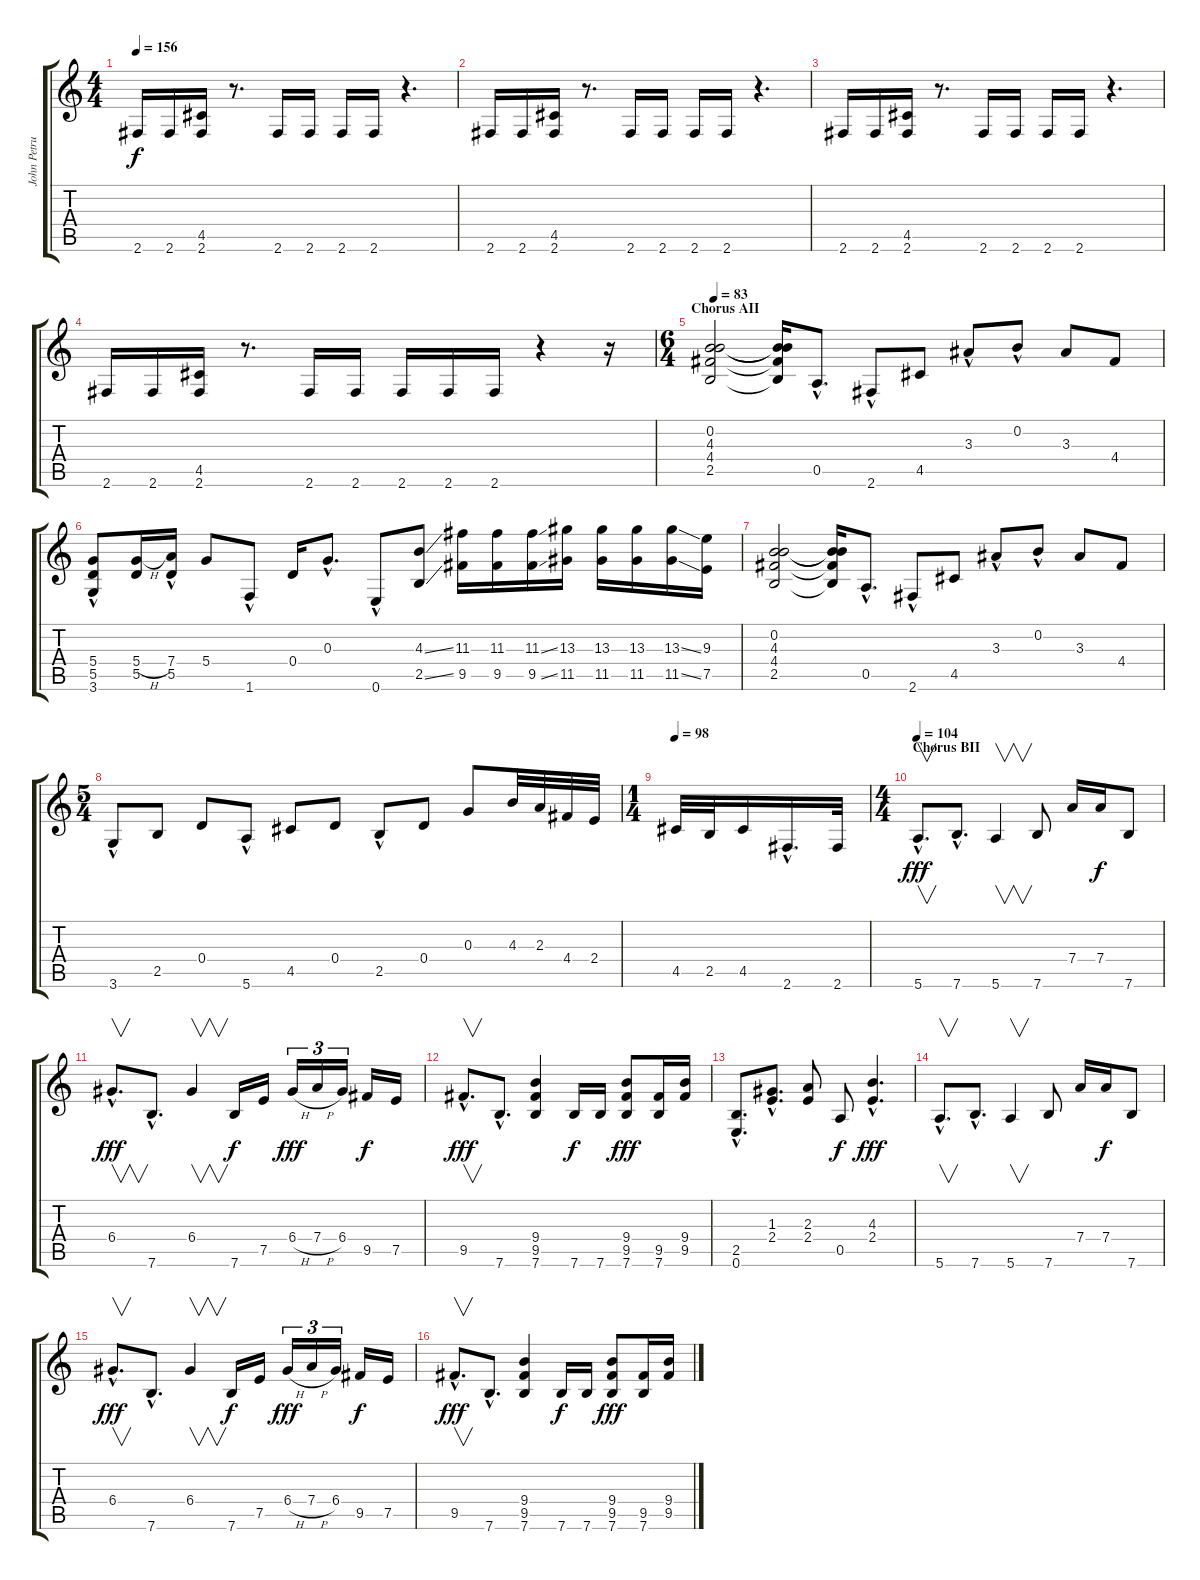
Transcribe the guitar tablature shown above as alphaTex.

\track ("John Petrucci  (Dist.) 2" "John Petru") {instrument distortionguitar}
\staff {score tabs}
\tuning (E4 B3 G3 D3 A2 E2) {hide}
\ts (4 4)
\tempo 156
\clef g2
\ks c
2.6.16{dy f} 2.6.16 (4.5 2.6).16 r.8{d} 2.6.16 2.6.16 2.6.16 2.6.16 r.4{d} |
2.6.16 2.6.16 (4.5 2.6).16 r.8{d} 2.6.16 2.6.16 2.6.16 2.6.16 r.4{d} |
2.6.16 2.6.16 (4.5 2.6).16 r.8{d} 2.6.16 2.6.16 2.6.16 2.6.16 r.4{d} |
2.6.16 2.6.16 (4.5 2.6).16 r.8{d} 2.6.16 2.6.16 2.6.16 2.6.16 2.6.16 r.4 r.16 |
\ts (6 4)
\section ("" "Chorus AII")
\tempo 83
(0.2 4.3 4.4 2.5).2 (0.2{t} 4.3{t} 4.4{t} 2.5{t}).16 0.5{hac}.8{d} 2.6{hac}.8 4.5.8 3.3{hac}.8 0.2{hac}.8 3.3.8 4.4.8 |
(5.4 5.5 3.6{hac}).8 (5.4{h} 5.5).16 (7.4 5.5{hac}).16 5.4.8 1.6{hac}.8 0.4.16 0.3{hac}.8{d} 0.6{hac}.8 (4.3{ss} 2.5{ss}).8 (11.3 9.5).16 (11.3 9.5).16 (11.3{ss} 9.5{ss}).16 (13.3 11.5).16 (13.3 11.5).16 (13.3 11.5).16 (13.3{ss} 11.5{ss}).16 (9.3 7.5).16 |
(0.2 4.3 4.4 2.5).2 (0.2{t} 4.3{t} 4.4{t} 2.5{t}).16 0.5{hac}.8{d} 2.6{hac}.8 4.5.8 3.3{hac}.8 0.2{hac}.8 3.3.8 4.4.8 |
\ts (5 4)
3.6{hac}.8 2.5.8 0.4.8 5.6{hac}.8 4.5.8 0.4.8 2.5{hac}.8 0.4.8 0.3.8 4.3.32 2.3.32 4.4.32 2.4.32 |
\ts (1 4)
\tempo 98
4.5.32 2.5.32 4.5.16 2.6{hac}.16{d} 2.6.32 |
\ts (4 4)
\section ("" "Chorus BII")
\tempo 104
5.6{hac}.8{v d dy fff} 7.6{hac}.8{d} 5.6.4{v} 7.6.8 7.4.16 7.4.16{dy f} 7.6.8 |
6.4{hac}.8{v d dy fff} 7.6{hac}.8{d} 6.4.4{v} 7.6.16{dy f} 7.5.16 6.4{h}.16{tu (3 2) dy fff} 7.4{h}.16{tu (3 2)} 6.4.16{tu (3 2)} 9.5.16{dy f} 7.5.16 |
9.5{hac}.8{v d dy fff} 7.6{hac}.8{d} (9.4 9.5 7.6).4 7.6.16{dy f} 7.6.16 (9.4 9.5 7.6).8{dy fff} (9.5 7.6).16 (9.4 9.5).16 |
(2.5{hac} 0.6{hac}).8{d} (1.3{hac} 2.4{hac}).8{d} (2.3 2.4).8 0.5.8{dy f} (4.3{hac} 2.4{hac}).4{d dy fff} |
5.6{hac}.8{v d} 7.6{hac}.8{d} 5.6.4{v} 7.6.8 7.4.16 7.4.16{dy f} 7.6.8 |
6.4{hac}.8{v d dy fff} 7.6{hac}.8{d} 6.4.4{v} 7.6.16{dy f} 7.5.16 6.4{h}.16{tu (3 2) dy fff} 7.4{h}.16{tu (3 2)} 6.4.16{tu (3 2)} 9.5.16{dy f} 7.5.16 |
9.5{hac}.8{v d dy fff} 7.6{hac}.8{d} (9.4 9.5 7.6).4 7.6.16{dy f} 7.6.16 (9.4 9.5 7.6).8{dy fff} (9.5 7.6).16 (9.4 9.5).16
